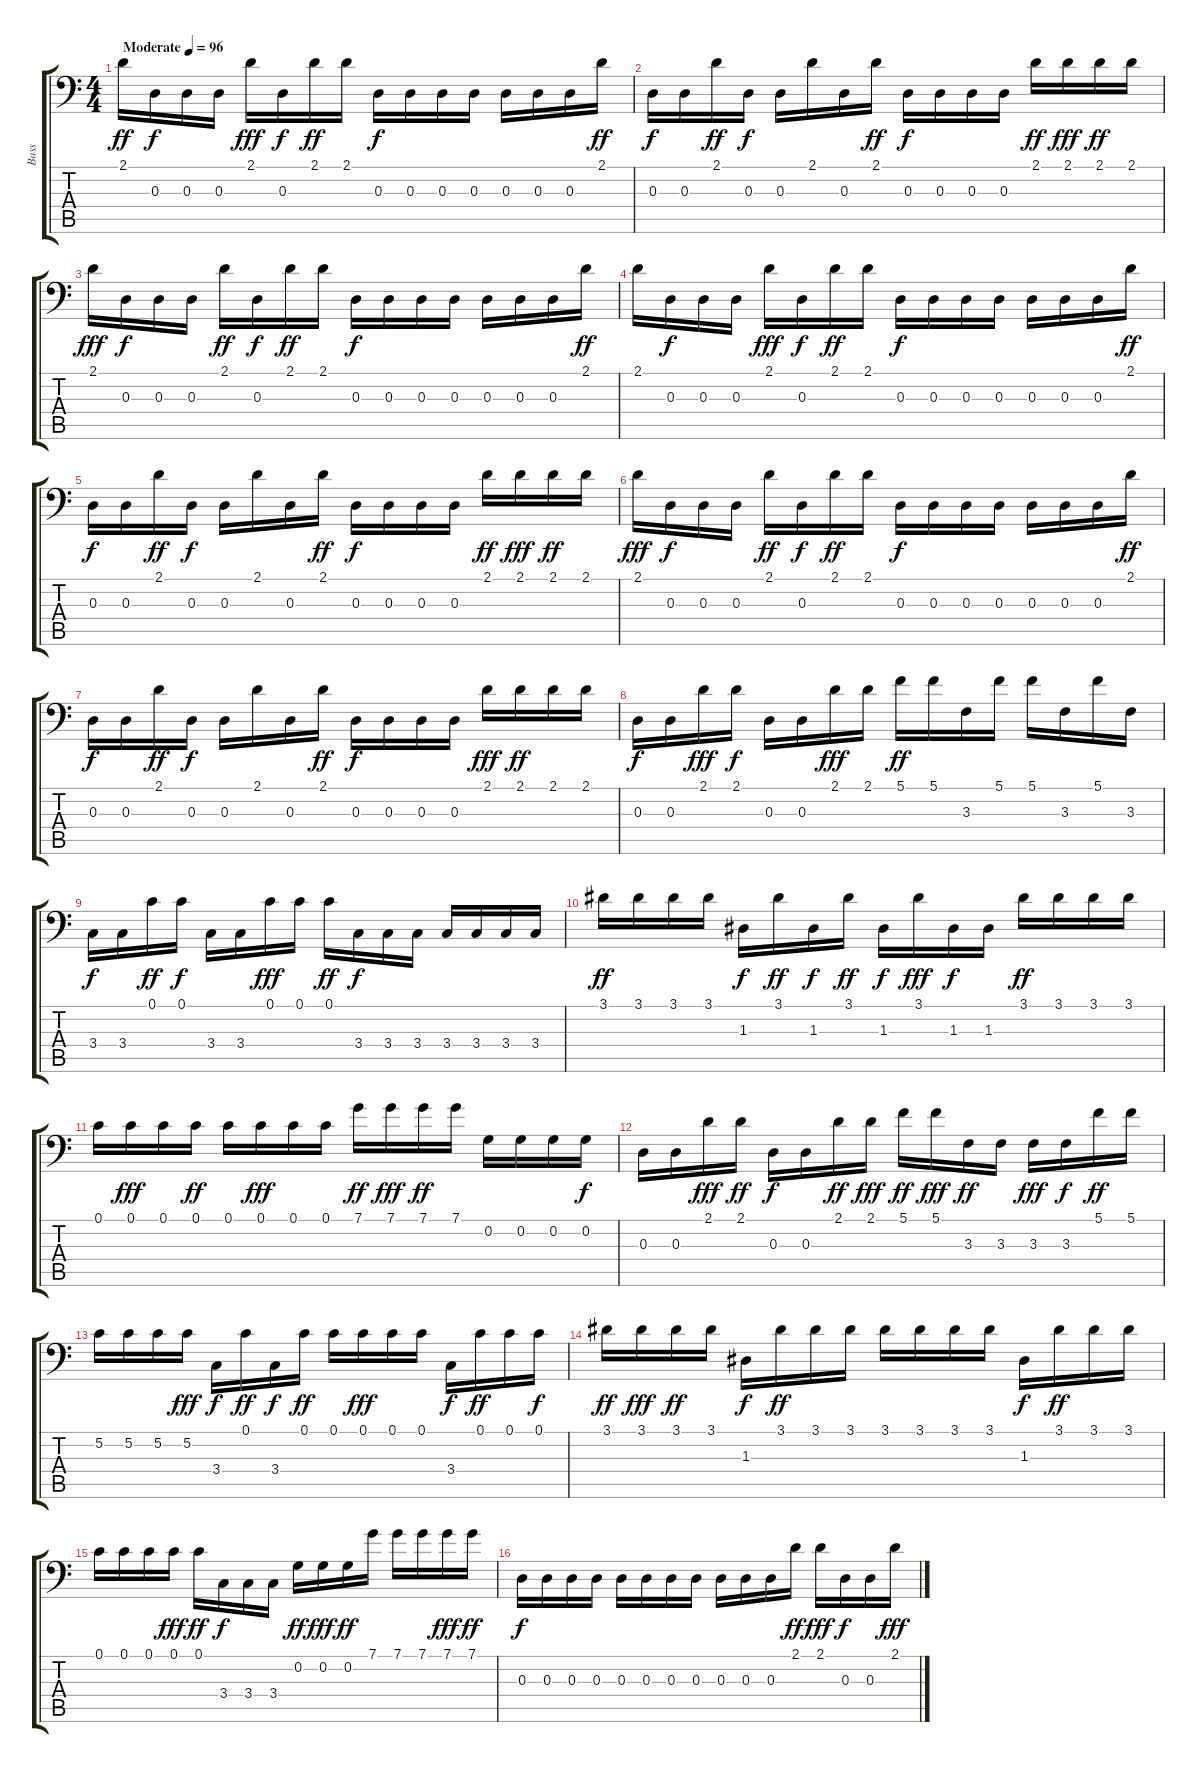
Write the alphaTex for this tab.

\track ("Bass" "Bass") {instrument synthbass1}
\staff {score tabs}
\tuning (C3 G2 D2 A1 E1 B0) {hide}
\ts (4 4)
\tempo (96 "Moderate")
\clef f4
\ks c
2.1.16{dy ff instrument synthbass1} 0.3.16{dy f} 0.3.16 0.3.16 2.1.16{dy fff} 0.3.16{dy f} 2.1.16{dy ff} 2.1.16 0.3.16{dy f} 0.3.16 0.3.16 0.3.16 0.3.16 0.3.16 0.3.16 2.1.16{dy ff} |
0.3.16{dy f} 0.3.16 2.1.16{dy ff} 0.3.16{dy f} 0.3.16 2.1.16 0.3.16 2.1.16{dy ff} 0.3.16{dy f} 0.3.16 0.3.16 0.3.16 2.1.16{dy ff} 2.1.16{dy fff} 2.1.16{dy ff} 2.1.16 |
2.1.16{dy fff} 0.3.16{dy f} 0.3.16 0.3.16 2.1.16{dy ff} 0.3.16{dy f} 2.1.16{dy ff} 2.1.16 0.3.16{dy f} 0.3.16 0.3.16 0.3.16 0.3.16 0.3.16 0.3.16 2.1.16{dy ff} |
2.1.16 0.3.16{dy f} 0.3.16 0.3.16 2.1.16{dy fff} 0.3.16{dy f} 2.1.16{dy ff} 2.1.16 0.3.16{dy f} 0.3.16 0.3.16 0.3.16 0.3.16 0.3.16 0.3.16 2.1.16{dy ff} |
0.3.16{dy f} 0.3.16 2.1.16{dy ff} 0.3.16{dy f} 0.3.16 2.1.16 0.3.16 2.1.16{dy ff} 0.3.16{dy f} 0.3.16 0.3.16 0.3.16 2.1.16{dy ff} 2.1.16{dy fff} 2.1.16{dy ff} 2.1.16 |
2.1.16{dy fff} 0.3.16{dy f} 0.3.16 0.3.16 2.1.16{dy ff} 0.3.16{dy f} 2.1.16{dy ff} 2.1.16 0.3.16{dy f} 0.3.16 0.3.16 0.3.16 0.3.16 0.3.16 0.3.16 2.1.16{dy ff} |
0.3.16{dy f} 0.3.16 2.1.16{dy ff} 0.3.16{dy f} 0.3.16 2.1.16 0.3.16 2.1.16{dy ff} 0.3.16{dy f} 0.3.16 0.3.16 0.3.16 2.1.16{dy fff} 2.1.16{dy ff} 2.1.16 2.1.16 |
0.3.16{dy f} 0.3.16 2.1.16{dy fff} 2.1.16{dy f} 0.3.16 0.3.16 2.1.16{dy fff} 2.1.16 5.1.16{dy ff} 5.1.16 3.3.16 5.1.16 5.1.16 3.3.16 5.1.16 3.3.16 |
3.4.16{dy f} 3.4.16 0.1.16{dy ff} 0.1.16{dy f} 3.4.16 3.4.16 0.1.16{dy fff} 0.1.16 0.1.16{dy ff} 3.4.16{dy f} 3.4.16 3.4.16 3.4.16 3.4.16 3.4.16 3.4.16 |
3.1.16{dy ff} 3.1.16 3.1.16 3.1.16 1.3.16{dy f} 3.1.16{dy ff} 1.3.16{dy f} 3.1.16{dy ff} 1.3.16{dy f} 3.1.16{dy fff} 1.3.16{dy f} 1.3.16 3.1.16{dy ff} 3.1.16 3.1.16 3.1.16 |
0.1.16 0.1.16{dy fff} 0.1.16 0.1.16{dy ff} 0.1.16 0.1.16{dy fff} 0.1.16 0.1.16 7.1.16{dy ff} 7.1.16{dy fff} 7.1.16{dy ff} 7.1.16 0.2.16 0.2.16 0.2.16 0.2.16{dy f} |
0.3.16 0.3.16 2.1.16{dy fff} 2.1.16{dy ff} 0.3.16{dy f} 0.3.16 2.1.16{dy ff} 2.1.16{dy fff} 5.1.16{dy ff} 5.1.16{dy fff} 3.3.16{dy ff} 3.3.16 3.3.16{dy fff} 3.3.16{dy f} 5.1.16{dy ff} 5.1.16 |
5.2.16 5.2.16 5.2.16 5.2.16{dy fff} 3.4.16{dy f} 0.1.16{dy ff} 3.4.16{dy f} 0.1.16{dy ff} 0.1.16 0.1.16{dy fff} 0.1.16 0.1.16 3.4.16{dy f} 0.1.16{dy ff} 0.1.16 0.1.16{dy f} |
3.1.16{dy ff} 3.1.16{dy fff} 3.1.16{dy ff} 3.1.16 1.3.16{dy f} 3.1.16{dy ff} 3.1.16 3.1.16 3.1.16 3.1.16 3.1.16 3.1.16 1.3.16{dy f} 3.1.16{dy ff} 3.1.16 3.1.16 |
0.1.16 0.1.16 0.1.16 0.1.16{dy fff} 0.1.16{dy ff} 3.4.16{dy f} 3.4.16 3.4.16 0.2.16{dy ff} 0.2.16{dy fff} 0.2.16{dy ff} 7.1.16 7.1.16 7.1.16 7.1.16{dy fff} 7.1.16{dy ff} |
0.3.16{dy f} 0.3.16 0.3.16 0.3.16 0.3.16 0.3.16 0.3.16 0.3.16 0.3.16 0.3.16 0.3.16 2.1.16{dy ff} 2.1.16{dy fff} 0.3.16{dy f} 0.3.16 2.1.16{dy fff}
